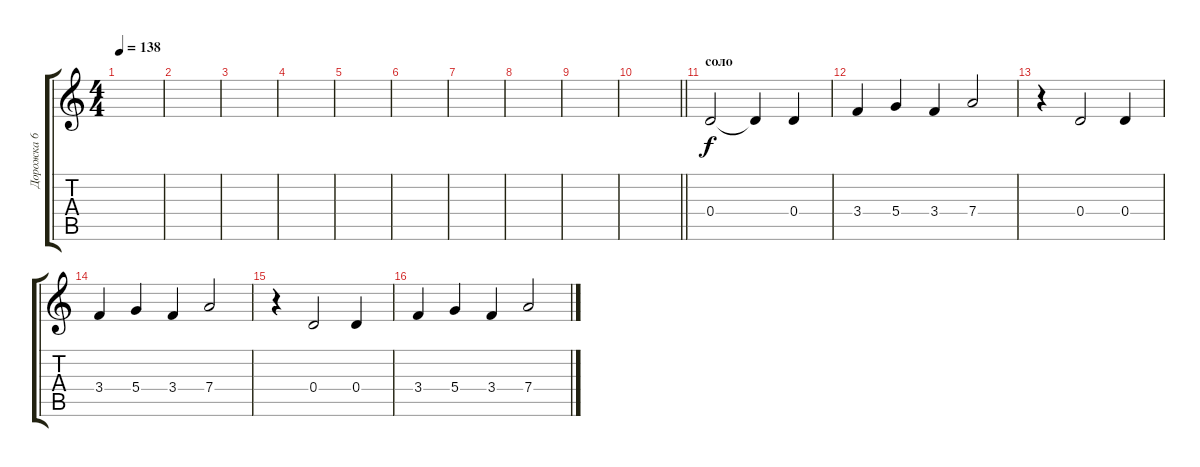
\track ("Дорожка 6" "Дорожка 6") {instrument distortionguitar}
\staff {score tabs}
\tuning (E4 B3 G3 D3 A2 E2) {hide}
\ts (4 4)
\tempo 138
\clef g2
\ks c
|
|
|
|
|
|
|
|
|
\barLineRight lightlight
|
\section ("" "соло")
0.4.2{volume 16 instrument distortionguitar} 0.4{t}.4 0.4.4 |
3.4.4 5.4.4 3.4.4 7.4.2 |
r.4 0.4.2 0.4.4 |
3.4.4 5.4.4 3.4.4 7.4.2 |
r.4 0.4.2 0.4.4 |
3.4.4 5.4.4 3.4.4 7.4.2
